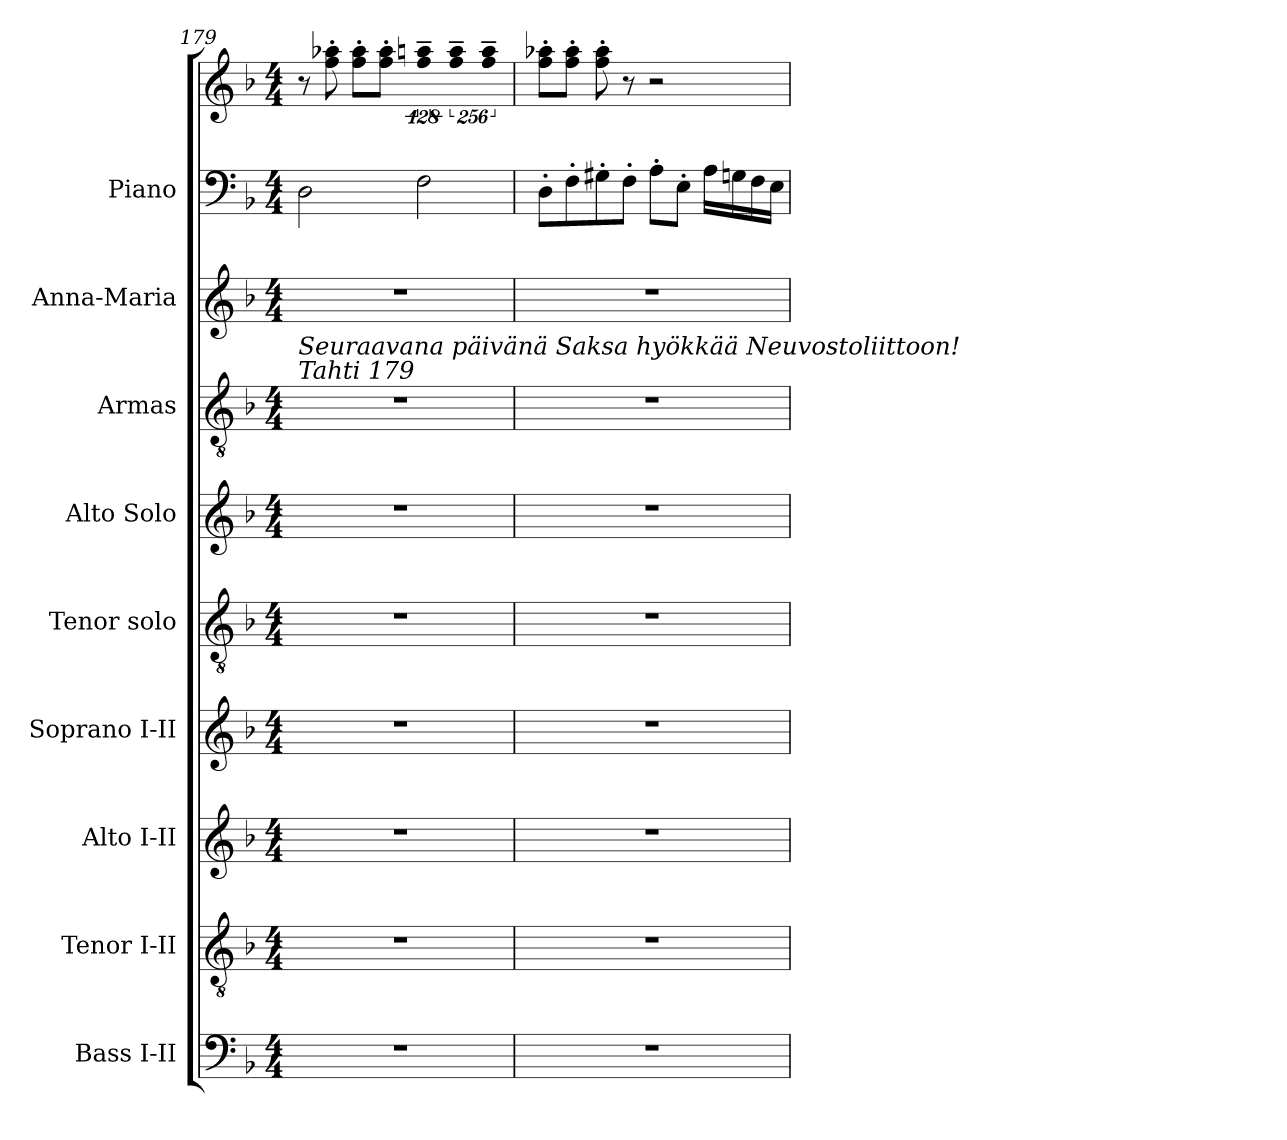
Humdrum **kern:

**kern	**kern	**kern	**kern	**kern	**kern	**kern	**kern	**kern	**kern
*part9	*part8	*part7	*part6	*part5	*part4	*part3	*part2	*part1	*part1
*staff10	*staff9	*staff8	*staff7	*staff6	*staff5	*staff4	*staff3	*staff2	*staff1
*I"Bass I-II	*I"Tenor I-II	*I"Alto I-II	*I"Soprano I-II	*I"Tenor solo	*I"Alto Solo	*I"Armas	*I"Anna-Maria	*I"Piano	*
*I'B.	*I'T.	*I'A.	*I'S.	*I'T. Solo	*I'A. Solo	*I'Armas	*I'A-M	*I'Pno.	*
*clefF4	*clefGv2	*clefG2	*clefG2	*clefGv2	*clefG2	*clefGv2	*clefG2	*clefF4	*clefG2
*	*ITrd7c12	*	*	*ITrd7c12	*	*ITrd7c12	*	*	*
*k[b-]	*k[b-]	*k[b-]	*k[b-]	*k[b-]	*k[b-]	*k[b-]	*k[b-]	*k[b-]	*k[b-]
*F:	*F:	*F:	*F:	*F:	*F:	*F:	*F:	*F:	*F:
*M4/4	*M4/4	*M4/4	*M4/4	*M4/4	*M4/4	*M4/4	*M4/4	*M4/4	*M4/4
=179	=179	=179	=179	=179	=179	=179	=179	=179	=179
!	!	!	!	!	!	!LO:TX:a:i:t=Tahti 179	!	!	!
!	!	!	!	!	!	!LO:TX:i:t=Seuraavana päivänä Saksa hyökkää Neuvostoliittoon!	!	!	!
1r	1r	1r	1r	1r	1r	1r	1r	2Di\	8r
.	.	.	.	.	.	.	.	.	8ffi\' 8aa-Xi'
.	.	.	.	.	.	.	.	.	8ffi\' 8aa-i'L
.	.	.	.	.	.	.	.	.	8ffi\' 8aa-i'J
!	!	!	!	!	!	!	!	!	!LO:N:vis=4
.	.	.	.	.	.	.	.	2Fi\	512%85ffi\~ 512%85aani~
!	!	!	!	!	!	!	!	!	!LO:N:vis=4
.	.	.	.	.	.	.	.	.	1024%171ffi\~ 1024%171aai~
!	!	!	!	!	!	!	!	!	!LO:N:vis=4
.	.	.	.	.	.	.	.	.	1024%171ffi\~ 1024%171aai~
=180	=180	=180	=180	=180	=180	=180	=180	=180	=180
1r	1r	1r	1r	1r	1r	1r	1r	8D'i\L	8ffi\' 8aa-Xi'L
.	.	.	.	.	.	.	.	8F'i\	8ffi\' 8aa-i'J
.	.	.	.	.	.	.	.	8G#X'i\	8ffi\' 8aa-i'
.	.	.	.	.	.	.	.	8F'i\J	8r
.	.	.	.	.	.	.	.	8A'i\L	2r
.	.	.	.	.	.	.	.	8E'i\J	.
.	.	.	.	.	.	.	.	16Ai\LL	.
.	.	.	.	.	.	.	.	16Gni\	.
.	.	.	.	.	.	.	.	16Fi\	.
.	.	.	.	.	.	.	.	16Ei\JJ	.
=	=	=	=	=	=	=	=	=	=
*-	*-	*-	*-	*-	*-	*-	*-	*-	*-
